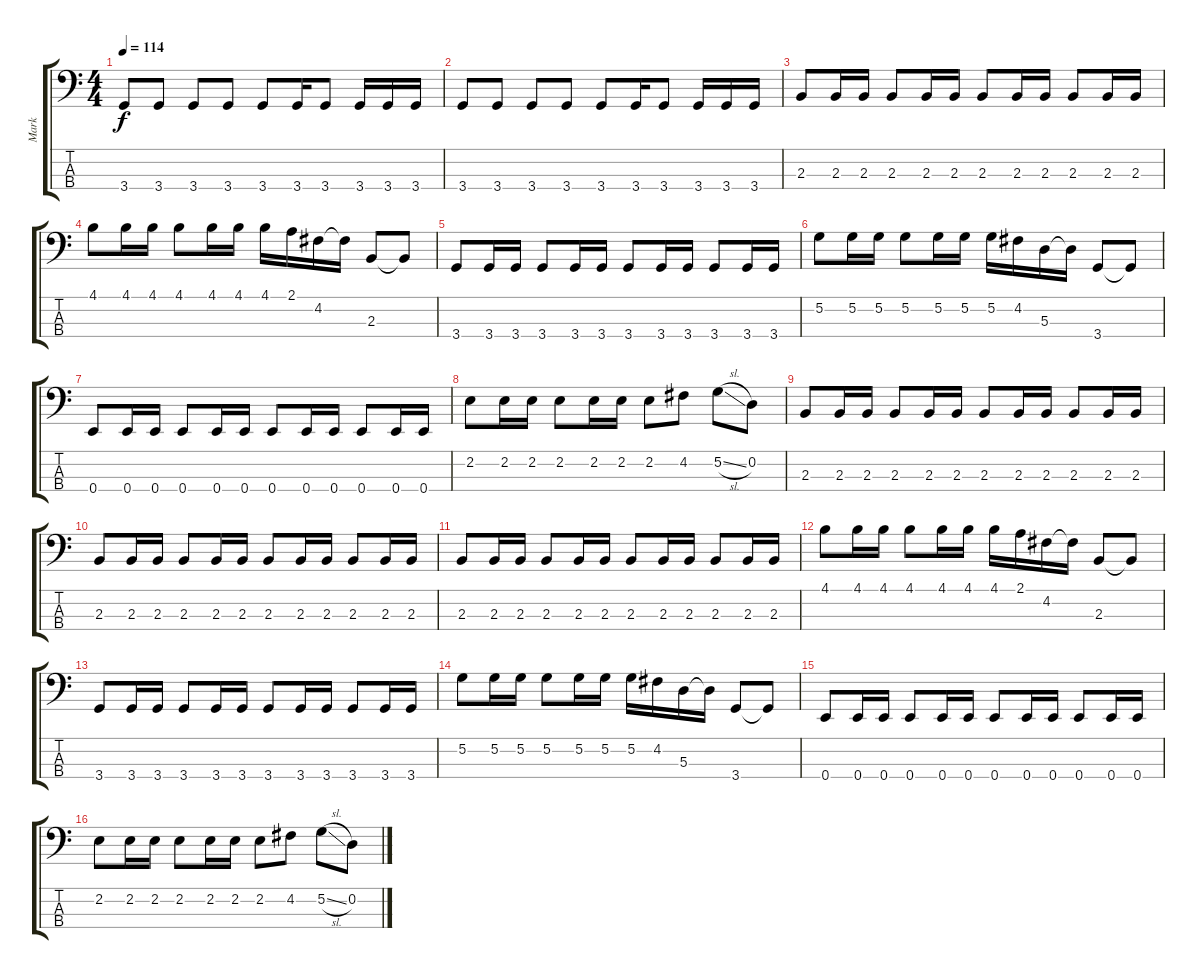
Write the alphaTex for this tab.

\track ("Mark" "Mark") {instrument electricbassfinger}
\staff {score tabs}
\tuning (G2 D2 A1 E1) {hide}
\ts (4 4)
\tempo 114
\clef f4
\ks c
3.4.8{dy f} 3.4.8 3.4.8 3.4.8 3.4.8 3.4.16 3.4.8 3.4.16 3.4.16 3.4.16 |
3.4.8 3.4.8 3.4.8 3.4.8 3.4.8 3.4.16 3.4.8 3.4.16 3.4.16 3.4.16 |
2.3.8 2.3.16 2.3.16 2.3.8 2.3.16 2.3.16 2.3.8 2.3.16 2.3.16 2.3.8 2.3.16 2.3.16 |
4.1.8 4.1.16 4.1.16 4.1.8 4.1.16 4.1.16 4.1.16 2.1.16 4.2.16 4.2{t}.16 2.3.8 2.3{t}.8 |
3.4.8 3.4.16 3.4.16 3.4.8 3.4.16 3.4.16 3.4.8 3.4.16 3.4.16 3.4.8 3.4.16 3.4.16 |
5.2.8 5.2.16 5.2.16 5.2.8 5.2.16 5.2.16 5.2.16 4.2.16 5.3.16 5.3{t}.16 3.4.8 3.4{t}.8 |
0.4.8 0.4.16 0.4.16 0.4.8 0.4.16 0.4.16 0.4.8 0.4.16 0.4.16 0.4.8 0.4.16 0.4.16 |
2.2.8 2.2.16 2.2.16 2.2.8 2.2.16 2.2.16 2.2.8 4.2.8 5.2{sl}.8 0.2.8 |
2.3.8 2.3.16 2.3.16 2.3.8 2.3.16 2.3.16 2.3.8 2.3.16 2.3.16 2.3.8 2.3.16 2.3.16 |
2.3.8 2.3.16 2.3.16 2.3.8 2.3.16 2.3.16 2.3.8 2.3.16 2.3.16 2.3.8 2.3.16 2.3.16 |
2.3.8 2.3.16 2.3.16 2.3.8 2.3.16 2.3.16 2.3.8 2.3.16 2.3.16 2.3.8 2.3.16 2.3.16 |
4.1.8 4.1.16 4.1.16 4.1.8 4.1.16 4.1.16 4.1.16 2.1.16 4.2.16 4.2{t}.16 2.3.8 2.3{t}.8 |
3.4.8 3.4.16 3.4.16 3.4.8 3.4.16 3.4.16 3.4.8 3.4.16 3.4.16 3.4.8 3.4.16 3.4.16 |
5.2.8 5.2.16 5.2.16 5.2.8 5.2.16 5.2.16 5.2.16 4.2.16 5.3.16 5.3{t}.16 3.4.8 3.4{t}.8 |
0.4.8 0.4.16 0.4.16 0.4.8 0.4.16 0.4.16 0.4.8 0.4.16 0.4.16 0.4.8 0.4.16 0.4.16 |
2.2.8 2.2.16 2.2.16 2.2.8 2.2.16 2.2.16 2.2.8 4.2.8 5.2{sl}.8 0.2.8
